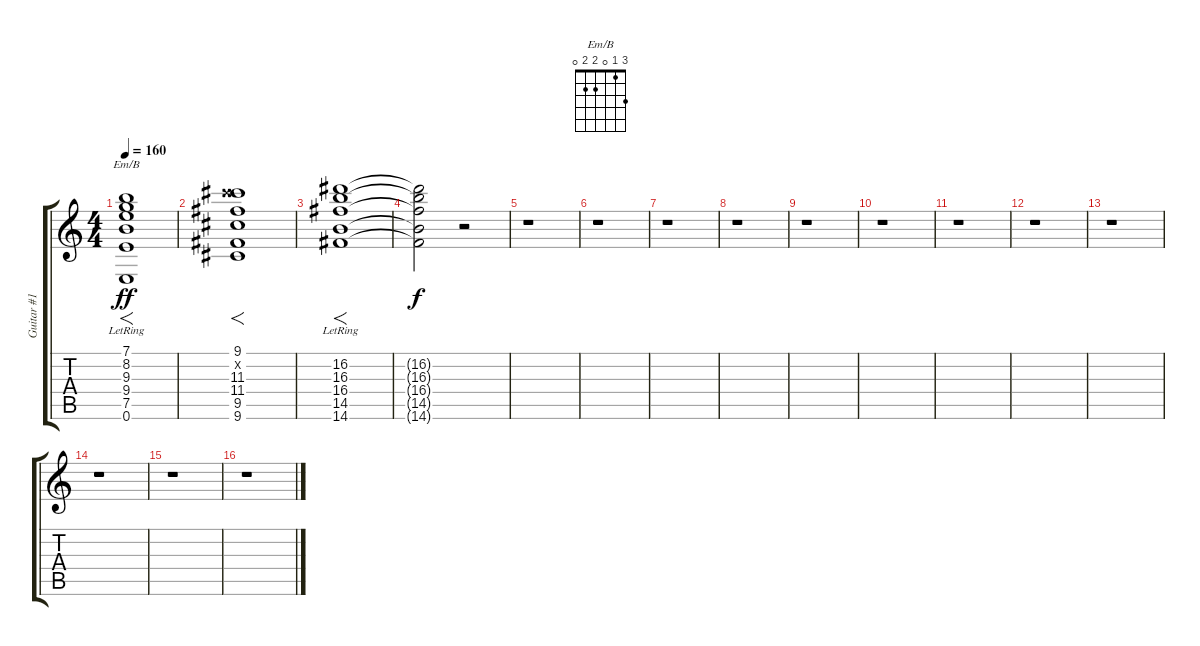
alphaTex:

\track ("Guitar #1 (clean)" "Guitar #1 ") {instrument electricguitarclean}
\staff {score tabs}
\tuning (E4 B3 G3 D3 A2 E2) {hide}
\chord ("Em/B" 3 1 0 2 2 0)
\ts (4 4)
\tempo 160
\clef g2
\ks c
(7.1{lr} 8.2{lr} 9.3{lr} 9.4{lr} 7.5{lr} 0.6).1{f ch "Em/B" dy ff} |
(9.1 14.2{x} 11.3 11.4 9.5 9.6).1{f} |
(16.2{lr} 16.3{lr} 16.4{lr} 14.5{lr} 14.6{lr}).1{f} |
(16.2{t} 16.3{t} 16.4{t} 14.5{t} 14.6{t}).2{dy f} r.2 |
r.1 |
r.1 |
r.1 |
r.1 |
r.1 |
r.1 |
r.1 |
r.1 |
r.1 |
r.1 |
r.1 |
r.1
